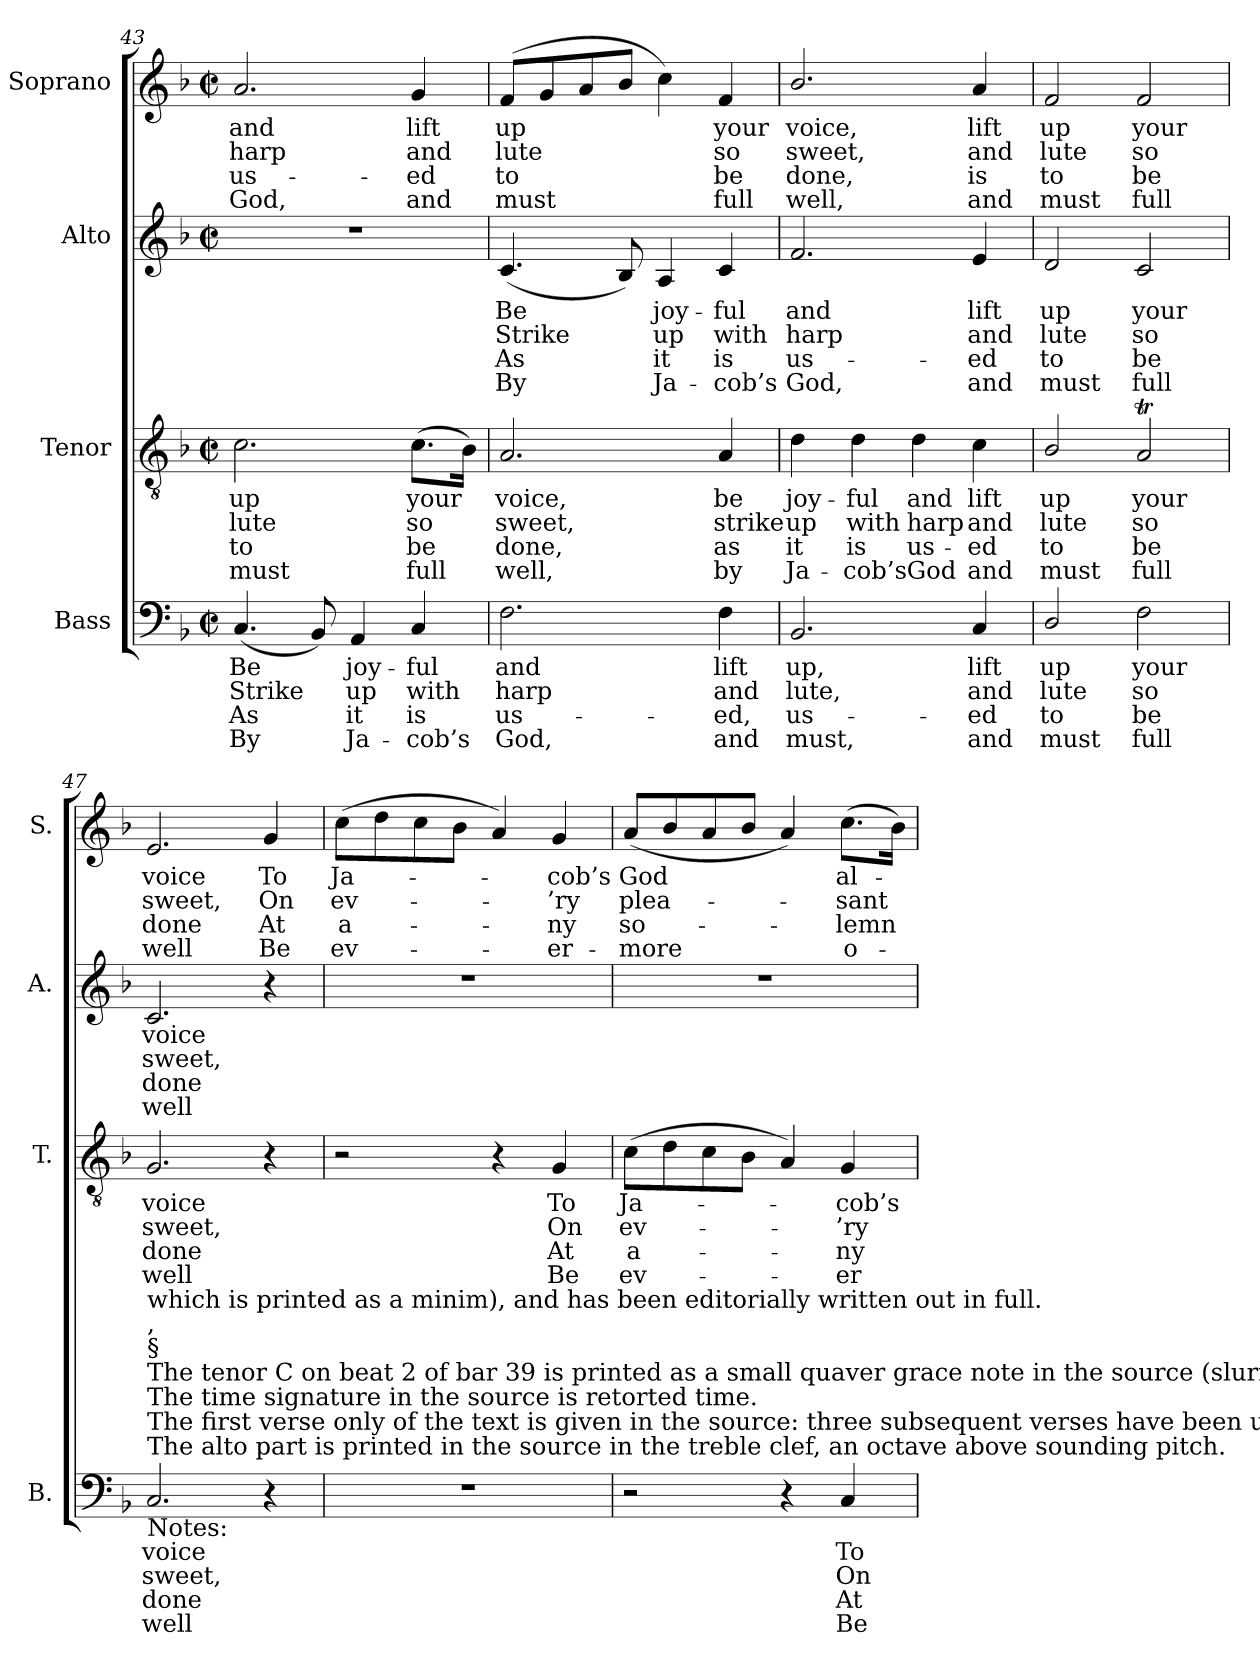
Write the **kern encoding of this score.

**kern	**text	**text	**text	**text	**kern	**text	**text	**text	**text	**kern	**text	**text	**text	**text	**kern	**text	**text	**text	**text
*part4	*part4	*part4	*part4	*part4	*part3	*part3	*part3	*part3	*part3	*part2	*part2	*part2	*part2	*part2	*part1	*part1	*part1	*part1	*part1
*staff4	*staff4	*staff4	*staff4	*staff4	*staff3	*staff3	*staff3	*staff3	*staff3	*staff2	*staff2	*staff2	*staff2	*staff2	*staff1	*staff1	*staff1	*staff1	*staff1
*I"Bass	*	*	*	*	*I"Tenor	*	*	*	*	*I"Alto	*	*	*	*	*I"Soprano	*	*	*	*
*I'B.	*	*	*	*	*I'T.	*	*	*	*	*I'A.	*	*	*	*	*I'S.	*	*	*	*
*clefF4	*	*	*	*	*clefGv2	*	*	*	*	*clefG2	*	*	*	*	*clefG2	*	*	*	*
*	*	*	*	*	*ITrd7c12	*	*	*	*	*	*	*	*	*	*	*	*	*	*
*k[b-]	*	*	*	*	*k[b-]	*	*	*	*	*k[b-]	*	*	*	*	*k[b-]	*	*	*	*
*F:	*	*	*	*	*F:	*	*	*	*	*F:	*	*	*	*	*F:	*	*	*	*
*M2/2	*	*	*	*	*M2/2	*	*	*	*	*M2/2	*	*	*	*	*M2/2	*	*	*	*
*met(c|)	*	*	*	*	*met(c|)	*	*	*	*	*met(c|)	*	*	*	*	*met(c|)	*	*	*	*
=43	=43	=43	=43	=43	=43	=43	=43	=43	=43	=43	=43	=43	=43	=43	=43	=43	=43	=43	=43
!	!LO:LY:b:color=#000000	!LO:LY:b:color=#000000	!LO:LY:b:color=#000000	!LO:LY:b:color=#000000	!	!	!	!	!	!	!	!	!	!	!	!	!	!	!
!	!	!	!	!	!	!LO:LY:b:color=#000000	!LO:LY:b:color=#000000	!LO:LY:b:color=#000000	!LO:LY:b:color=#000000	!	!	!	!	!	!	!	!	!	!
!	!	!	!	!	!	!	!	!	!	!	!	!	!	!	!	!LO:LY:b:color=#000000	!LO:LY:b:color=#000000	!LO:LY:b:color=#000000	!LO:LY:b:color=#000000
(4.Ci/	Be	Strike	As	By	2.Ci\	up	lute	to	must	1r	.	.	.	.	2.ai/	and	harp	us-	-God,
8BB-i/)	.	.	.	.	.	.	.	.	.	.	.	.	.	.	.	.	.	.	.
!	!LO:LY:b:color=#000000	!LO:LY:b:color=#000000	!LO:LY:b:color=#000000	!LO:LY:b:color=#000000	!	!	!	!	!	!	!	!	!	!	!	!	!	!	!
4AAi/	joy-	up	it	Ja-	.	.	.	.	.	.	.	.	.	.	.	.	.	.	.
!	!LO:LY:b:color=#000000	!LO:LY:b:color=#000000	!LO:LY:b:color=#000000	!LO:LY:b:color=#000000	!	!	!	!	!	!	!	!	!	!	!	!	!	!	!
!	!	!	!	!	!	!LO:LY:b:color=#000000	!LO:LY:b:color=#000000	!LO:LY:b:color=#000000	!LO:LY:b:color=#000000	!	!	!	!	!	!	!	!	!	!
!	!	!	!	!	!	!	!	!	!	!	!	!	!	!	!	!LO:LY:b:color=#000000	!LO:LY:b:color=#000000	!LO:LY:b:color=#000000	!LO:LY:b:color=#000000
4Ci/	-ful	with	-is	cob’s	(8.Ci\L	your	so	be	full	.	.	.	.	.	4gi/	lift	and	ed	and
.	.	.	.	.	16BB-i\Jk)	.	.	.	.	.	.	.	.	.	.	.	.	.	.
=44	=44	=44	=44	=44	=44	=44	=44	=44	=44	=44	=44	=44	=44	=44	=44	=44	=44	=44	=44
!	!LO:LY:b:color=#000000	!LO:LY:b:color=#000000	!LO:LY:b:color=#000000	!LO:LY:b:color=#000000	!	!	!	!	!	!	!	!	!	!	!	!	!	!	!
!	!	!	!	!	!	!LO:LY:b:color=#000000	!LO:LY:b:color=#000000	!LO:LY:b:color=#000000	!LO:LY:b:color=#000000	!	!	!	!	!	!	!	!	!	!
!	!	!	!	!	!	!	!	!	!	!	!LO:LY:b:color=#000000	!LO:LY:b:color=#000000	!LO:LY:b:color=#000000	!LO:LY:b:color=#000000	!	!	!	!	!
!	!	!	!	!	!	!	!	!	!	!	!	!	!	!	!	!LO:LY:b:color=#000000	!LO:LY:b:color=#000000	!LO:LY:b:color=#000000	!LO:LY:b:color=#000000
2.Fi\	and	harp	us-	-God,	2.AAi/	voice,	sweet,	done,	well,	(4.ci/	Be	Strike	As	By	(8fi/L	up	lute	to	must
.	.	.	.	.	.	.	.	.	.	.	.	.	.	.	8gi/	.	.	.	.
.	.	.	.	.	.	.	.	.	.	.	.	.	.	.	8ai/	.	.	.	.
.	.	.	.	.	.	.	.	.	.	8B-i/)	.	.	.	.	8b-i/J	.	.	.	.
!	!	!	!	!	!	!	!	!	!	!	!LO:LY:b:color=#000000	!LO:LY:b:color=#000000	!LO:LY:b:color=#000000	!LO:LY:b:color=#000000	!	!	!	!	!
.	.	.	.	.	.	.	.	.	.	4Ai/	joy-	up	it	Ja-	4cci\)	.	.	.	.
!	!LO:LY:b:color=#000000	!LO:LY:b:color=#000000	!LO:LY:b:color=#000000	!LO:LY:b:color=#000000	!	!	!	!	!	!	!	!	!	!	!	!	!	!	!
!	!	!	!	!	!	!LO:LY:b:color=#000000	!LO:LY:b:color=#000000	!LO:LY:b:color=#000000	!LO:LY:b:color=#000000	!	!	!	!	!	!	!	!	!	!
!	!	!	!	!	!	!	!	!	!	!	!LO:LY:b:color=#000000	!LO:LY:b:color=#000000	!LO:LY:b:color=#000000	!LO:LY:b:color=#000000	!	!	!	!	!
!	!	!	!	!	!	!	!	!	!	!	!	!	!	!	!	!LO:LY:b:color=#000000	!LO:LY:b:color=#000000	!LO:LY:b:color=#000000	!LO:LY:b:color=#000000
4Fi\	lift	and	ed,	and	4AAi/	be	strike	as	by	4ci/	-ful	with	-is	cob’s	4fi/	your	so	be	full
=45	=45	=45	=45	=45	=45	=45	=45	=45	=45	=45	=45	=45	=45	=45	=45	=45	=45	=45	=45
!	!LO:LY:b:color=#000000	!LO:LY:b:color=#000000	!LO:LY:b:color=#000000	!LO:LY:b:color=#000000	!	!	!	!	!	!	!	!	!	!	!	!	!	!	!
!	!	!	!	!	!	!LO:LY:b:color=#000000	!LO:LY:b:color=#000000	!LO:LY:b:color=#000000	!LO:LY:b:color=#000000	!	!	!	!	!	!	!	!	!	!
!	!	!	!	!	!	!	!	!	!	!	!LO:LY:b:color=#000000	!LO:LY:b:color=#000000	!LO:LY:b:color=#000000	!LO:LY:b:color=#000000	!	!	!	!	!
!	!	!	!	!	!	!	!	!	!	!	!	!	!	!	!	!LO:LY:b:color=#000000	!LO:LY:b:color=#000000	!LO:LY:b:color=#000000	!LO:LY:b:color=#000000
2.BB-i/	up,	lute,	us-	-must,	4Di\	joy-	up	it	Ja-	2.fi/	and	harp	us-	-God,	2.b-i/	voice,	sweet,	done,	well,
!	!	!	!	!	!	!LO:LY:b:color=#000000	!LO:LY:b:color=#000000	!LO:LY:b:color=#000000	!LO:LY:b:color=#000000	!	!	!	!	!	!	!	!	!	!
.	.	.	.	.	4Di\	-ful	with	-is	cob’s	.	.	.	.	.	.	.	.	.	.
!	!	!	!	!	!	!LO:LY:b:color=#000000	!LO:LY:b:color=#000000	!LO:LY:b:color=#000000	!LO:LY:b:color=#000000	!	!	!	!	!	!	!	!	!	!
.	.	.	.	.	4Di\	and	harp	us-	-God	.	.	.	.	.	.	.	.	.	.
!	!LO:LY:b:color=#000000	!LO:LY:b:color=#000000	!LO:LY:b:color=#000000	!LO:LY:b:color=#000000	!	!	!	!	!	!	!	!	!	!	!	!	!	!	!
!	!	!	!	!	!	!LO:LY:b:color=#000000	!LO:LY:b:color=#000000	!LO:LY:b:color=#000000	!LO:LY:b:color=#000000	!	!	!	!	!	!	!	!	!	!
!	!	!	!	!	!	!	!	!	!	!	!LO:LY:b:color=#000000	!LO:LY:b:color=#000000	!LO:LY:b:color=#000000	!LO:LY:b:color=#000000	!	!	!	!	!
!	!	!	!	!	!	!	!	!	!	!	!	!	!	!	!	!LO:LY:b:color=#000000	!LO:LY:b:color=#000000	!LO:LY:b:color=#000000	!LO:LY:b:color=#000000
4Ci/	lift	and	ed	and	4Ci\	lift	and	ed	and	4ei/	lift	and	ed	and	4ai/	lift	and	is	and
=46	=46	=46	=46	=46	=46	=46	=46	=46	=46	=46	=46	=46	=46	=46	=46	=46	=46	=46	=46
!	!LO:LY:b:color=#000000	!LO:LY:b:color=#000000	!LO:LY:b:color=#000000	!LO:LY:b:color=#000000	!	!	!	!	!	!	!	!	!	!	!	!	!	!	!
!	!	!	!	!	!	!LO:LY:b:color=#000000	!LO:LY:b:color=#000000	!LO:LY:b:color=#000000	!LO:LY:b:color=#000000	!	!	!	!	!	!	!	!	!	!
!	!	!	!	!	!	!	!	!	!	!	!LO:LY:b:color=#000000	!LO:LY:b:color=#000000	!LO:LY:b:color=#000000	!LO:LY:b:color=#000000	!	!	!	!	!
!	!	!	!	!	!	!	!	!	!	!	!	!	!	!	!	!LO:LY:b:color=#000000	!LO:LY:b:color=#000000	!LO:LY:b:color=#000000	!LO:LY:b:color=#000000
2Di/	up	lute	to	must	2BB-i/	up	lute	to	must	2di/	up	lute	to	must	2fi/	up	lute	to	must
!	!LO:LY:b:color=#000000	!LO:LY:b:color=#000000	!LO:LY:b:color=#000000	!LO:LY:b:color=#000000	!	!	!	!	!	!	!	!	!	!	!	!	!	!	!
!	!	!	!	!	!	!LO:LY:b:color=#000000	!LO:LY:b:color=#000000	!LO:LY:b:color=#000000	!LO:LY:b:color=#000000	!	!	!	!	!	!	!	!	!	!
!	!	!	!	!	!	!	!	!	!	!	!LO:LY:b:color=#000000	!LO:LY:b:color=#000000	!LO:LY:b:color=#000000	!LO:LY:b:color=#000000	!	!	!	!	!
!	!	!	!	!	!	!	!	!	!	!	!	!	!	!	!	!LO:LY:b:color=#000000	!LO:LY:b:color=#000000	!LO:LY:b:color=#000000	!LO:LY:b:color=#000000
2Fi\	your	so	be	full	2AAti/	your	so	be	full	2ci/	your	so	be	full	2fi/	your	so	be	full
!!LO:PB:g=z
=47	=47	=47	=47	=47	=47	=47	=47	=47	=47	=47	=47	=47	=47	=47	=47	=47	=47	=47	=47
!	!LO:LY:b:color=#000000	!LO:LY:b:color=#000000	!LO:LY:b:color=#000000	!LO:LY:b:color=#000000	!	!	!	!	!	!	!	!	!	!	!	!	!	!	!
!	!	!	!	!	!	!LO:LY:b:color=#000000	!LO:LY:b:color=#000000	!LO:LY:b:color=#000000	!LO:LY:b:color=#000000	!	!	!	!	!	!	!	!	!	!
!	!	!	!	!	!	!	!	!	!	!	!LO:LY:b:color=#000000	!LO:LY:b:color=#000000	!LO:LY:b:color=#000000	!LO:LY:b:color=#000000	!	!	!	!	!
!LO:TX:b:t=Notes&colon;	!	!	!	!	!	!	!	!	!	!	!	!	!	!	!	!	!	!	!
!LO:TX:t=The alto part is printed in the source in the treble clef, an octave above sounding pitch.	!	!	!	!	!	!	!	!	!	!	!	!	!	!	!	!	!	!	!
!LO:TX:t=The first verse only of the text is given in the source&colon; three subsequent verses have been underlaid editorially.	!	!	!	!	!	!	!	!	!	!	!	!	!	!	!	!	!	!	!
!LO:TX:t=The time signature in the source is retorted time.	!	!	!	!	!	!	!	!	!	!	!	!	!	!	!	!	!	!	!
!LO:TX:t=The tenor C on beat 2 of bar 39 is printed as a small quaver grace note in the source (slurred to the following B	!	!	!	!	!	!	!	!	!	!	!	!	!	!	!	!	!	!	!
!LO:TX:t=§	!	!	!	!	!	!	!	!	!	!	!	!	!	!	!	!	!	!	!
!LO:TX:t=,	!	!	!	!	!	!	!	!	!	!	!	!	!	!	!	!	!	!	!
!LO:TX:t=which is printed as a minim), and has been editorially written out in full.	!	!	!	!	!	!	!	!	!	!	!	!	!	!	!	!	!	!	!
!	!	!	!	!	!	!	!	!	!	!	!	!	!	!	!	!LO:LY:b:color=#000000	!LO:LY:b:color=#000000	!LO:LY:b:color=#000000	!LO:LY:b:color=#000000
2.Ci/	voice	sweet,	done	well	2.GGi/	voice	sweet,	done	well	2.ci/	voice	sweet,	done	well	2.ei/	voice	sweet,	done	well
!	!	!	!	!	!	!	!	!	!	!	!	!	!	!	!	!LO:LY:b:color=#000000	!LO:LY:b:color=#000000	!LO:LY:b:color=#000000	!LO:LY:b:color=#000000
4r	.	.	.	.	4r	.	.	.	.	4r	.	.	.	.	4gi/	To	On	At	Be
=48	=48	=48	=48	=48	=48	=48	=48	=48	=48	=48	=48	=48	=48	=48	=48	=48	=48	=48	=48
!	!	!	!	!	!	!	!	!	!	!	!	!	!	!	!	!LO:LY:b:color=#000000	!LO:LY:b:color=#000000	!LO:LY:b:color=#000000	!LO:LY:b:color=#000000
1r	.	.	.	.	2r	.	.	.	.	1r	.	.	.	.	(8cci\L	Ja-	ev-	a-	-ev-
.	.	.	.	.	.	.	.	.	.	.	.	.	.	.	8ddi\	.	.	.	.
.	.	.	.	.	.	.	.	.	.	.	.	.	.	.	8cci\	.	.	.	.
.	.	.	.	.	.	.	.	.	.	.	.	.	.	.	8b-i\J	.	.	.	.
.	.	.	.	.	4r	.	.	.	.	.	.	.	.	.	4ai/)	.	.	.	.
!	!	!	!	!	!	!LO:LY:b:color=#000000	!LO:LY:b:color=#000000	!LO:LY:b:color=#000000	!LO:LY:b:color=#000000	!	!	!	!	!	!	!	!	!	!
!	!	!	!	!	!	!	!	!	!	!	!	!	!	!	!	!LO:LY:b:color=#000000	!LO:LY:b:color=#000000	!LO:LY:b:color=#000000	!LO:LY:b:color=#000000
.	.	.	.	.	4GGi/	To	On	At	Be	.	.	.	.	.	4gi/	-cob’s	-’ry	-ny	er-
=49	=49	=49	=49	=49	=49	=49	=49	=49	=49	=49	=49	=49	=49	=49	=49	=49	=49	=49	=49
!	!	!	!	!	!	!LO:LY:b:color=#000000	!LO:LY:b:color=#000000	!LO:LY:b:color=#000000	!LO:LY:b:color=#000000	!	!	!	!	!	!	!	!	!	!
!	!	!	!	!	!	!	!	!	!	!	!	!	!	!	!	!LO:LY:b:color=#000000	!LO:LY:b:color=#000000	!LO:LY:b:color=#000000	!LO:LY:b:color=#000000
2r	.	.	.	.	(8Ci\L	Ja-	ev-	a-	-ev-	1r	.	.	.	.	(8ai/L	God	plea-	-so-	-more
.	.	.	.	.	8Di\	.	.	.	.	.	.	.	.	.	8b-i/	.	.	.	.
.	.	.	.	.	8Ci\	.	.	.	.	.	.	.	.	.	8ai/	.	.	.	.
.	.	.	.	.	8BB-i\J	.	.	.	.	.	.	.	.	.	8b-i/J	.	.	.	.
4r	.	.	.	.	4AAi/)	.	.	.	.	.	.	.	.	.	4ai/)	.	.	.	.
!	!LO:LY:b:color=#000000	!LO:LY:b:color=#000000	!LO:LY:b:color=#000000	!LO:LY:b:color=#000000	!	!	!	!	!	!	!	!	!	!	!	!	!	!	!
!	!	!	!	!	!	!LO:LY:b:color=#000000	!LO:LY:b:color=#000000	!LO:LY:b:color=#000000	!LO:LY:b:color=#000000	!	!	!	!	!	!	!	!	!	!
!	!	!	!	!	!	!	!	!	!	!	!	!	!	!	!	!LO:LY:b:color=#000000	!LO:LY:b:color=#000000	!LO:LY:b:color=#000000	!LO:LY:b:color=#000000
4Ci/	To	On	At	Be	4GGi/	-cob’s	-’ry	-ny	er-	.	.	.	.	.	(8.cci\L	al-	-sant	lemn	o-
.	.	.	.	.	.	.	.	.	.	.	.	.	.	.	16b-i\Jk)	.	.	.	.
=	=	=	=	=	=	=	=	=	=	=	=	=	=	=	=	=	=	=	=
*-	*-	*-	*-	*-	*-	*-	*-	*-	*-	*-	*-	*-	*-	*-	*-	*-	*-	*-	*-
